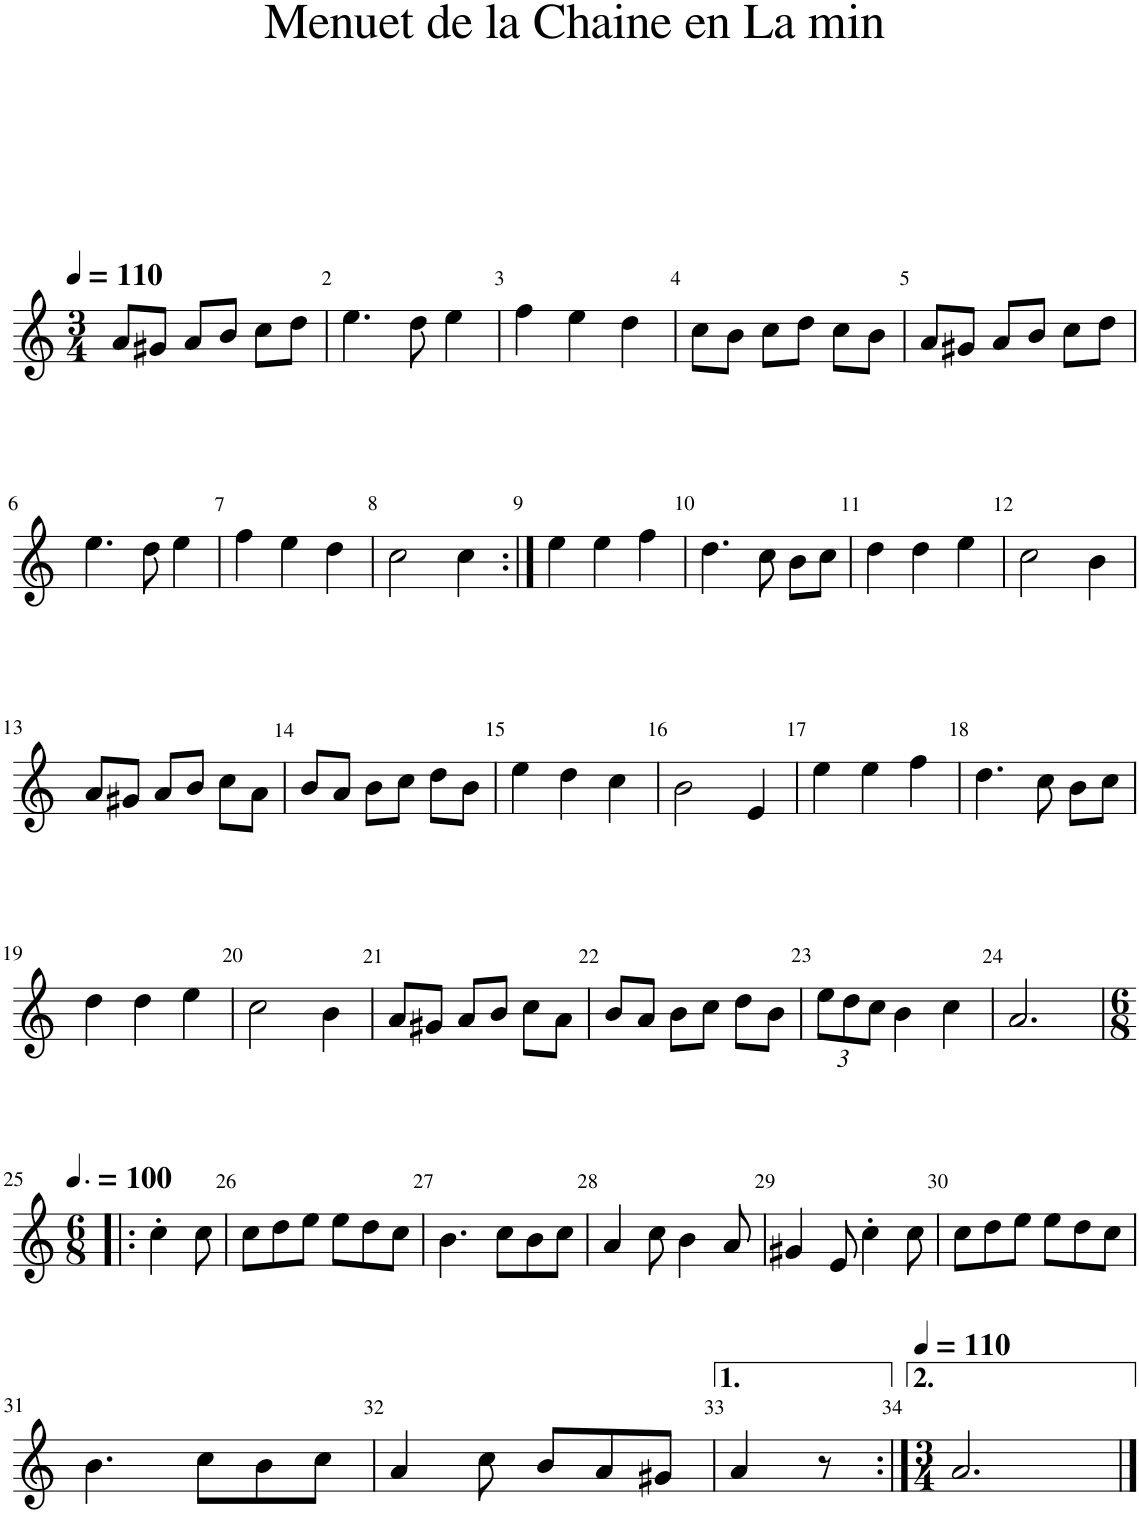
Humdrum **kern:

**kern
*part1
*staff1
*I"Violon
*I'Vln.
*clefG2
*k[]
*M3/4
*MM110
=1
8a/L
8g#X/J
8a/L
8b/J
8cc\L
8dd\J
=2
4.ee\
8dd\
4ee\
=3
4ff\
4ee\
4dd\
=4
8cc\L
8b\J
8cc\L
8dd\J
8cc\L
8b\J
=5
8a/L
8g#X/J
8a/L
8b/J
8cc\L
8dd\J
!!LO:LB:g=z
=6
4.ee\
8dd\
4ee\
=7
4ff\
4ee\
4dd\
=8
2cc\
4cc\
=9:|!
4ee\
4ee\
4ff\
=10
4.dd\
8cc\
8b\L
8cc\J
=11
4dd\
4dd\
4ee\
=12
2cc\
4b\
!!LO:LB:g=z
=13
8a/L
8g#X/J
8a/L
8b/J
8cc\L
8a\J
=14
8b/L
8a/J
8b\L
8cc\J
8dd\L
8b\J
=15
4ee\
4dd\
4cc\
=16
2b\
4e/
=17
4ee\
4ee\
4ff\
=18
4.dd\
8cc\
8b\L
8cc\J
!!LO:LB:g=z
=19
4dd\
4dd\
4ee\
=20
2cc\
4b\
=21
8a/L
8g#X/J
8a/L
8b/J
8cc\L
8a\J
=22
8b/L
8a/J
8b\L
8cc\J
8dd\L
8b\J
=23
*Xbrackettup
12ee\L
12dd\
12cc\J
4b\
4cc\
=24
2.a/
!!LO:LB:g=z
=25!|:
*M6/8
*MM150
4cc'\
8cc\
=26
8cc\L
8dd\
8ee\J
8ee\L
8dd\
8cc\J
=27
4.b\
8cc\L
8b\
8cc\J
=28
4a/
8cc\
4b\
8a/
=29
4g#X/
8e/
4cc'\
8cc\
=30
8cc\L
8dd\
8ee\J
8ee\L
8dd\
8cc\J
!!LO:LB:g=z
=31
4.b\
8cc\L
8b\
8cc\J
=32
4a/
8cc\
8b/L
8a/
8g#X/J
=33
4a/
8r
=34:|!
*M3/4
*MM110
2.a/
==
*-
